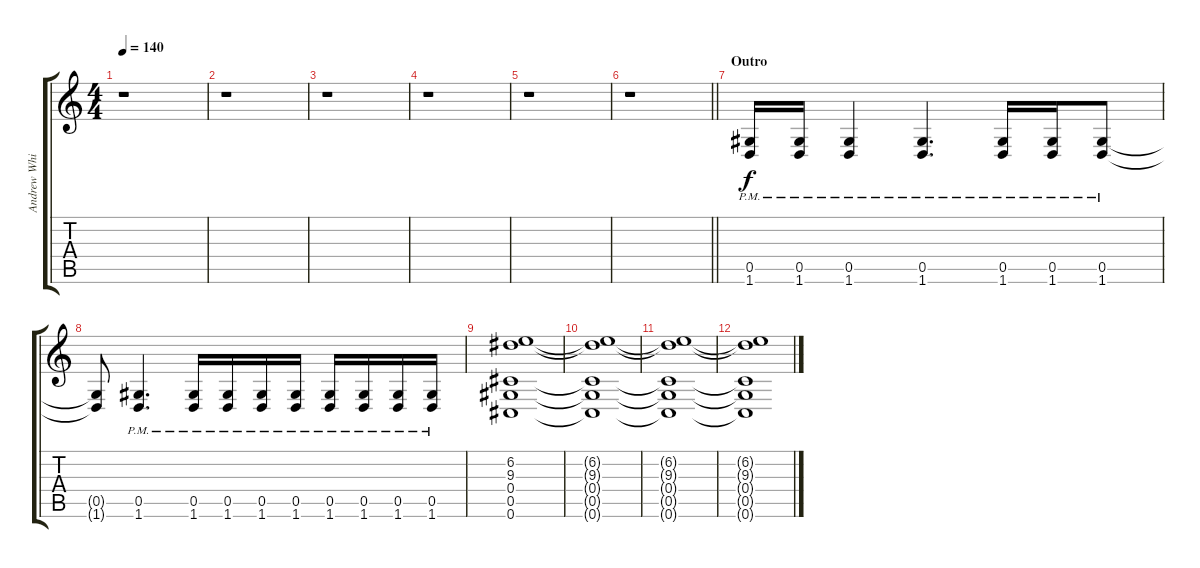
\track ("Andrew Whiting" "Andrew Whi") {instrument distortionguitar}
\staff {score tabs}
\tuning (Eb4 Bb3 Gb3 Db3 Ab2 Db2) {hide}
\ts (4 4)
\tempo 140
\clef g2
\ks c
r.1{dy f} |
r.1 |
r.1 |
r.1 |
r.1 |
\barLineRight lightlight
r.1 |
\section ("" "Outro")
(0.5{pm} 1.6{pm}).16 (0.5{pm} 1.6{pm}).16 (0.5{pm} 1.6{pm}).4 (0.5{pm} 1.6{pm}).4{d} (0.5{pm} 1.6{pm}).16 (0.5{pm} 1.6{pm}).16 (0.5{pm} 1.6{pm}).8 |
(0.5{t} 1.6{t}).8 (0.5{pm} 1.6{pm}).4{d} (0.5{pm} 1.6{pm}).16 (0.5{pm} 1.6{pm}).16 (0.5{pm} 1.6{pm}).16 (0.5{pm} 1.6{pm}).16 (0.5{pm} 1.6{pm}).16 (0.5{pm} 1.6{pm}).16 (0.5{pm} 1.6{pm}).16 (0.5{pm} 1.6{pm}).16 |
(6.2 9.3 0.4 0.5 0.6).1 |
(6.2{t} 9.3{t} 0.4{t} 0.5{t} 0.6{t}).1{volume 5} |
(6.2{t} 9.3{t} 0.4{t} 0.5{t} 0.6{t}).1 |
(6.2{t} 9.3{t} 0.4{t} 0.5{t} 0.6{t}).1
